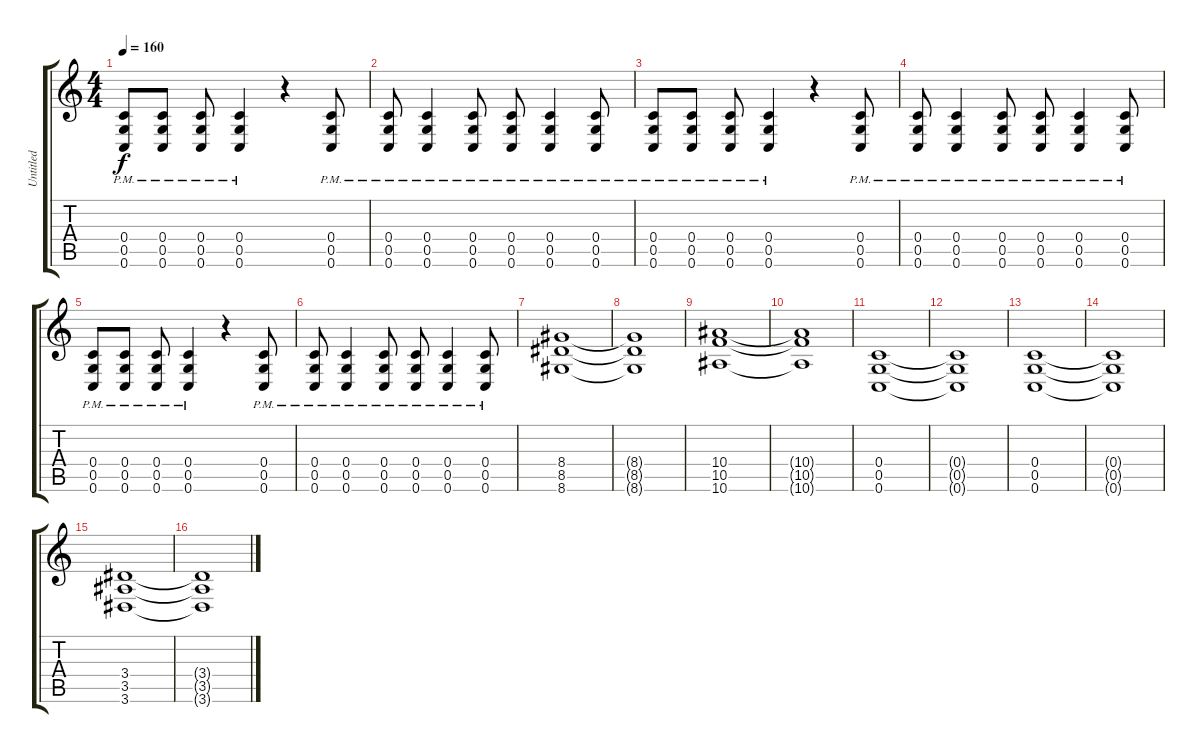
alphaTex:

\track ("Untitled" "Untitled") {instrument distortionguitar}
\staff {score tabs}
\tuning (D4 A3 F3 C3 G2 C2) {hide}
\ts (4 4)
\tempo 160
\clef g2
\ks c
(0.4{pm} 0.5{pm} 0.6{pm}).8{dy f} (0.4{pm} 0.5{pm} 0.6{pm}).8 (0.4{pm} 0.5{pm} 0.6{pm}).8 (0.4{pm} 0.5{pm} 0.6{pm}).4 r.4 (0.4{pm} 0.5{pm} 0.6{pm}).8 |
(0.4{pm} 0.5{pm} 0.6{pm}).8 (0.4{pm} 0.5{pm} 0.6{pm}).4 (0.4{pm} 0.5{pm} 0.6{pm}).8 (0.4{pm} 0.5{pm} 0.6{pm}).8 (0.4{pm} 0.5{pm} 0.6{pm}).4 (0.4{pm} 0.5{pm} 0.6{pm}).8 |
(0.4{pm} 0.5{pm} 0.6{pm}).8 (0.4{pm} 0.5{pm} 0.6{pm}).8 (0.4{pm} 0.5{pm} 0.6{pm}).8 (0.4{pm} 0.5{pm} 0.6{pm}).4 r.4 (0.4{pm} 0.5{pm} 0.6{pm}).8 |
(0.4{pm} 0.5{pm} 0.6{pm}).8 (0.4{pm} 0.5{pm} 0.6{pm}).4 (0.4{pm} 0.5{pm} 0.6{pm}).8 (0.4{pm} 0.5{pm} 0.6{pm}).8 (0.4{pm} 0.5{pm} 0.6{pm}).4 (0.4{pm} 0.5{pm} 0.6{pm}).8 |
(0.4{pm} 0.5{pm} 0.6{pm}).8 (0.4{pm} 0.5{pm} 0.6{pm}).8 (0.4{pm} 0.5{pm} 0.6{pm}).8 (0.4{pm} 0.5{pm} 0.6{pm}).4 r.4 (0.4{pm} 0.5{pm} 0.6{pm}).8 |
(0.4{pm} 0.5{pm} 0.6{pm}).8 (0.4{pm} 0.5{pm} 0.6{pm}).4 (0.4{pm} 0.5{pm} 0.6{pm}).8 (0.4{pm} 0.5{pm} 0.6{pm}).8 (0.4{pm} 0.5{pm} 0.6{pm}).4 (0.4{pm} 0.5{pm} 0.6{pm}).8 |
(8.4 8.5 8.6).1 |
(8.4{t} 8.5{t} 8.6{t}).1 |
(10.4 10.5 10.6).1 |
(10.4{t} 10.5{t} 10.6{t}).1 |
(0.4 0.5 0.6).1 |
(0.4{t} 0.5{t} 0.6{t}).1 |
(0.4 0.5 0.6).1 |
(0.4{t} 0.5{t} 0.6{t}).1 |
(3.4 3.5 3.6).1 |
(3.4{t} 3.5{t} 3.6{t}).1
